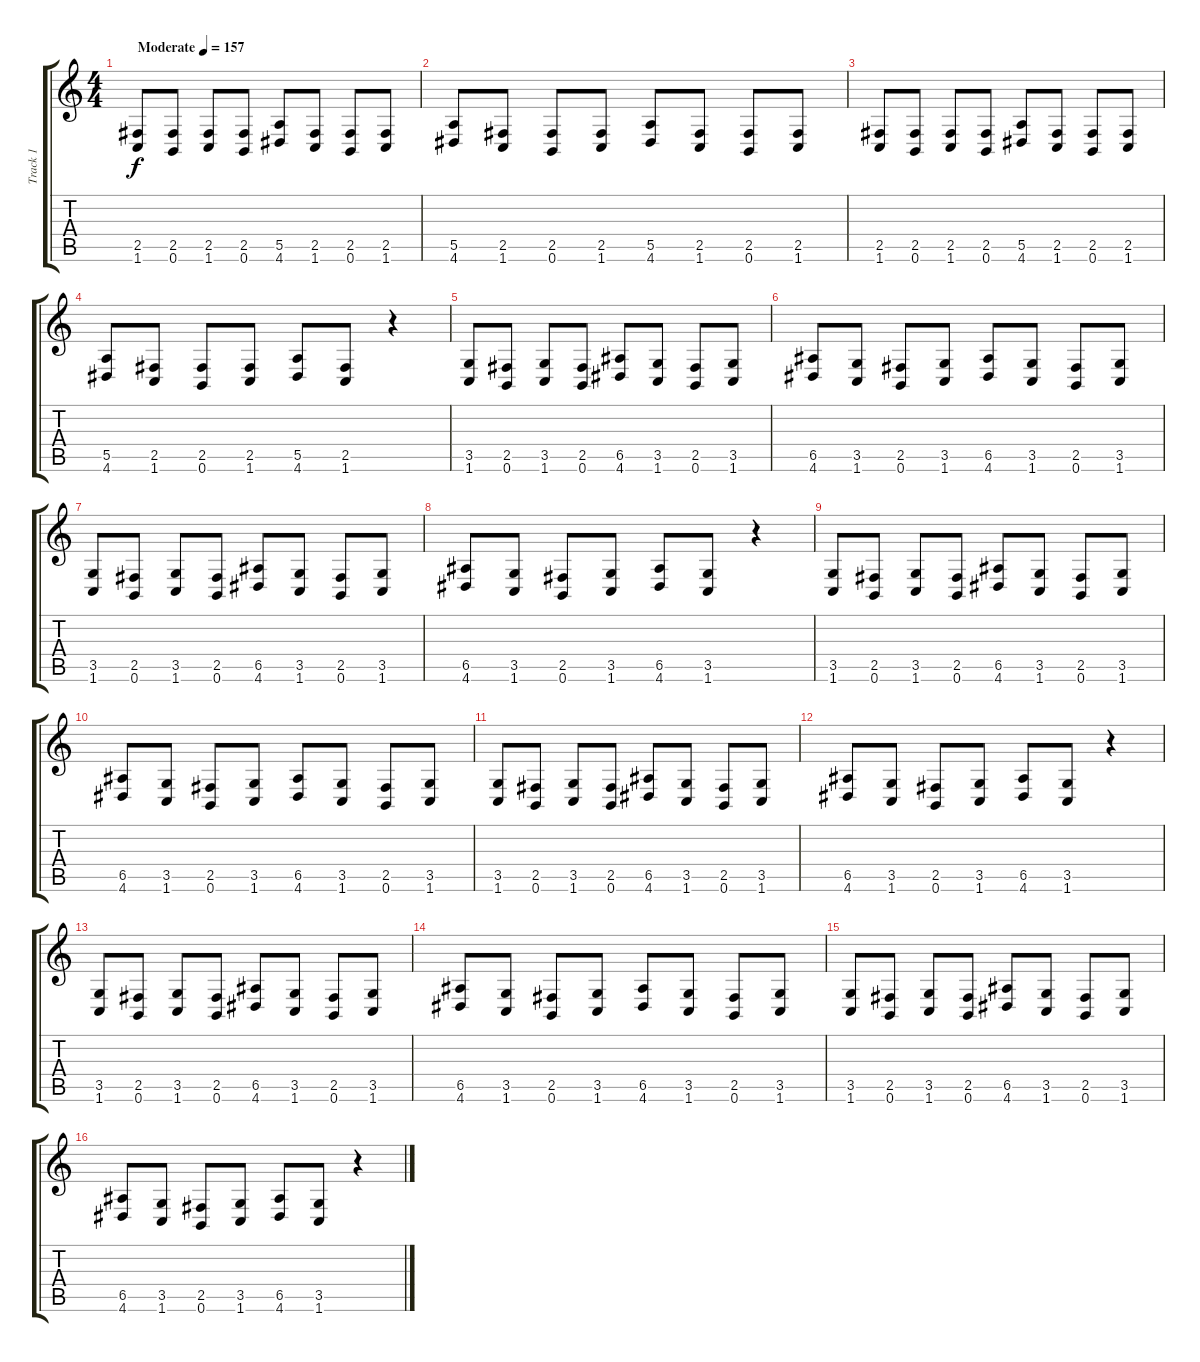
\track ("Track 1" "Track 1") {instrument distortionguitar}
\staff {score tabs}
\tuning (B3 Gb3 D3 A2 E2 B1) {hide}
\ts (4 4)
\tempo (157 "Moderate")
\clef g2
\ks c
(2.5 1.6).8{dy f volume 9 balance 6 instrument electricguitarmuted} (2.5 0.6).8 (2.5 1.6).8 (2.5 0.6).8 (5.5 4.6).8 (2.5 1.6).8 (2.5 0.6).8 (2.5 1.6).8 |
(5.5 4.6).8 (2.5 1.6).8 (2.5 0.6).8 (2.5 1.6).8 (5.5 4.6).8 (2.5 1.6).8 (2.5 0.6).8 (2.5 1.6).8 |
(2.5 1.6).8 (2.5 0.6).8 (2.5 1.6).8 (2.5 0.6).8 (5.5 4.6).8 (2.5 1.6).8 (2.5 0.6).8 (2.5 1.6).8 |
(5.5 4.6).8 (2.5 1.6).8 (2.5 0.6).8 (2.5 1.6).8 (5.5 4.6).8 (2.5 1.6).8 r.4 |
(3.5 1.6).8{volume 16 balance 0 instrument distortionguitar} (2.5 0.6).8 (3.5 1.6).8 (2.5 0.6).8 (6.5 4.6).8 (3.5 1.6).8 (2.5 0.6).8 (3.5 1.6).8 |
(6.5 4.6).8 (3.5 1.6).8 (2.5 0.6).8 (3.5 1.6).8 (6.5 4.6).8 (3.5 1.6).8 (2.5 0.6).8 (3.5 1.6).8 |
(3.5 1.6).8 (2.5 0.6).8 (3.5 1.6).8 (2.5 0.6).8 (6.5 4.6).8 (3.5 1.6).8 (2.5 0.6).8 (3.5 1.6).8 |
(6.5 4.6).8 (3.5 1.6).8 (2.5 0.6).8 (3.5 1.6).8 (6.5 4.6).8 (3.5 1.6).8 r.4 |
(3.5 1.6).8{balance 0 instrument distortionguitar} (2.5 0.6).8 (3.5 1.6).8 (2.5 0.6).8 (6.5 4.6).8 (3.5 1.6).8 (2.5 0.6).8 (3.5 1.6).8 |
(6.5 4.6).8 (3.5 1.6).8 (2.5 0.6).8 (3.5 1.6).8 (6.5 4.6).8 (3.5 1.6).8 (2.5 0.6).8 (3.5 1.6).8 |
(3.5 1.6).8 (2.5 0.6).8 (3.5 1.6).8 (2.5 0.6).8 (6.5 4.6).8 (3.5 1.6).8 (2.5 0.6).8 (3.5 1.6).8 |
(6.5 4.6).8 (3.5 1.6).8 (2.5 0.6).8 (3.5 1.6).8 (6.5 4.6).8 (3.5 1.6).8 r.4 |
(3.5 1.6).8{balance 0 instrument distortionguitar} (2.5 0.6).8 (3.5 1.6).8 (2.5 0.6).8 (6.5 4.6).8 (3.5 1.6).8 (2.5 0.6).8 (3.5 1.6).8 |
(6.5 4.6).8 (3.5 1.6).8 (2.5 0.6).8 (3.5 1.6).8 (6.5 4.6).8 (3.5 1.6).8 (2.5 0.6).8 (3.5 1.6).8 |
(3.5 1.6).8 (2.5 0.6).8 (3.5 1.6).8 (2.5 0.6).8 (6.5 4.6).8 (3.5 1.6).8 (2.5 0.6).8 (3.5 1.6).8 |
(6.5 4.6).8 (3.5 1.6).8 (2.5 0.6).8 (3.5 1.6).8 (6.5 4.6).8 (3.5 1.6).8 r.4
